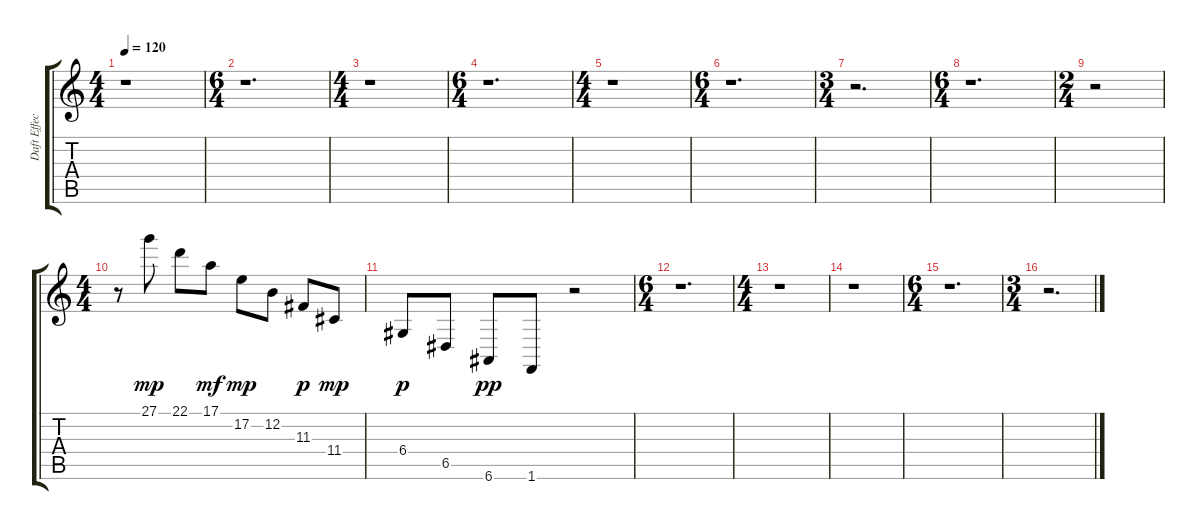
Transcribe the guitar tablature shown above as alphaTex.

\track ("Daft Effect" "Daft Effec") {instrument telephonering}
\staff {score tabs}
\tuning (E4 B3 G3 D3 A2 E2) {hide}
\ts (4 4)
\tempo 120
\clef g2
\ks c
r.1{dy mp} |
\ts (6 4)
r.1{d} |
\ts (4 4)
r.1 |
\ts (6 4)
r.1{d} |
\ts (4 4)
r.1 |
\ts (6 4)
r.1{d} |
\ts (3 4)
r.2{d} |
\ts (6 4)
r.1{d} |
\ts (2 4)
r.2 |
\ts (4 4)
r.8 27.1.8 22.1.8 17.1.8{dy mf} 17.2.8{dy mp} 12.2.8 11.3.8{dy p} 11.4.8{dy mp} |
6.4.8{dy p} 6.5.8 6.6.8{dy pp} 1.6.8 r.2 |
\ts (6 4)
r.1{d} |
\ts (4 4)
r.1 |
r.1 |
\ts (6 4)
r.1{d} |
\ts (3 4)
r.2{d}
